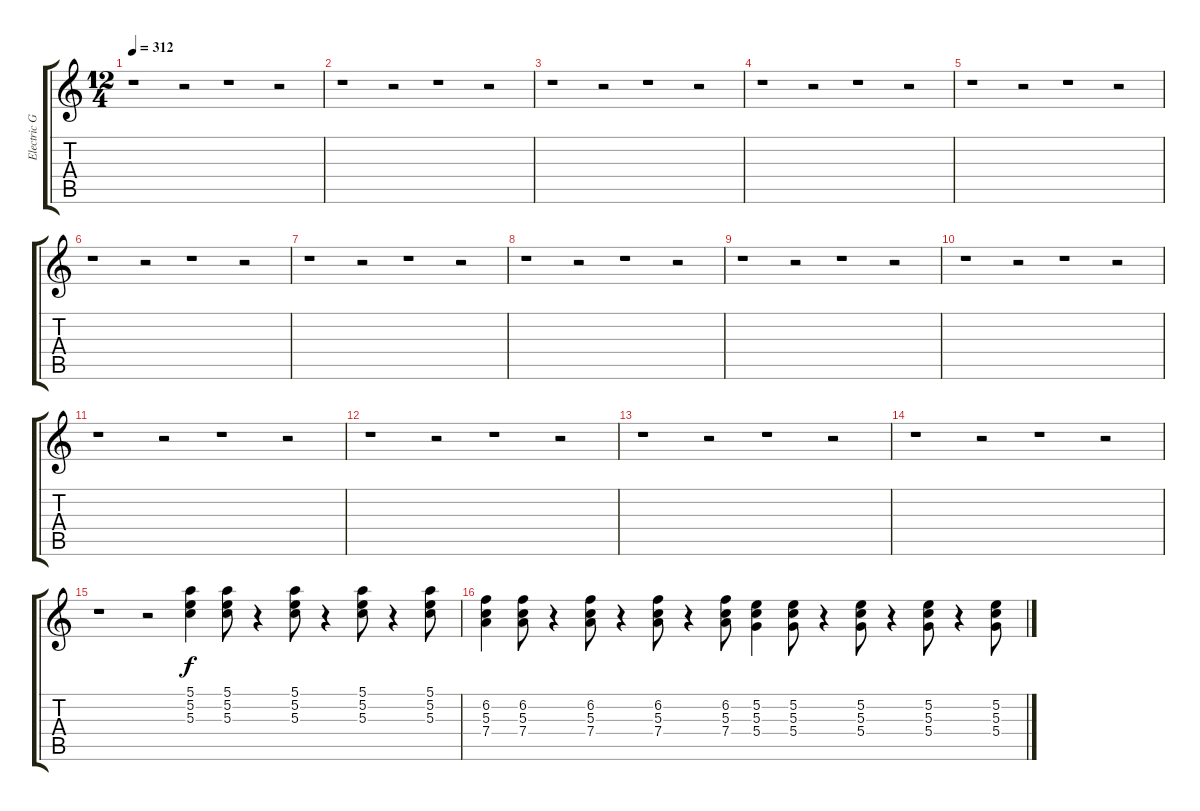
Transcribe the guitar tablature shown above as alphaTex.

\track ("Electric Guitar" "Electric G") {instrument electricguitarclean}
\staff {score tabs}
\tuning (E4 B3 G3 D3 A2 E2) {hide}
\ts (12 4)
\tempo 312
\clef g2
\ks c
r.1{dy mf} r.2 r.1 r.2 |
r.1 r.2 r.1 r.2 |
r.1 r.2 r.1 r.2 |
r.1 r.2 r.1 r.2 |
r.1 r.2 r.1 r.2 |
r.1 r.2 r.1 r.2 |
r.1 r.2 r.1 r.2 |
r.1 r.2 r.1 r.2 |
r.1 r.2 r.1 r.2 |
r.1 r.2 r.1 r.2 |
r.1 r.2 r.1 r.2 |
r.1 r.2 r.1 r.2 |
r.1 r.2 r.1 r.2 |
r.1 r.2 r.1 r.2 |
r.1 r.2 (5.1 5.2 5.3).4{dy f} (5.1 5.2 5.3).8 r.4 (5.1 5.2 5.3).8 r.4 (5.1 5.2 5.3).8 r.4 (5.1 5.2 5.3).8 |
(6.2 5.3 7.4).4 (6.2 5.3 7.4).8 r.4 (6.2 5.3 7.4).8 r.4 (6.2 5.3 7.4).8 r.4 (6.2 5.3 7.4).8 (5.2 5.3 5.4).4 (5.2 5.3 5.4).8 r.4 (5.2 5.3 5.4).8 r.4 (5.2 5.3 5.4).8 r.4 (5.2 5.3 5.4).8
